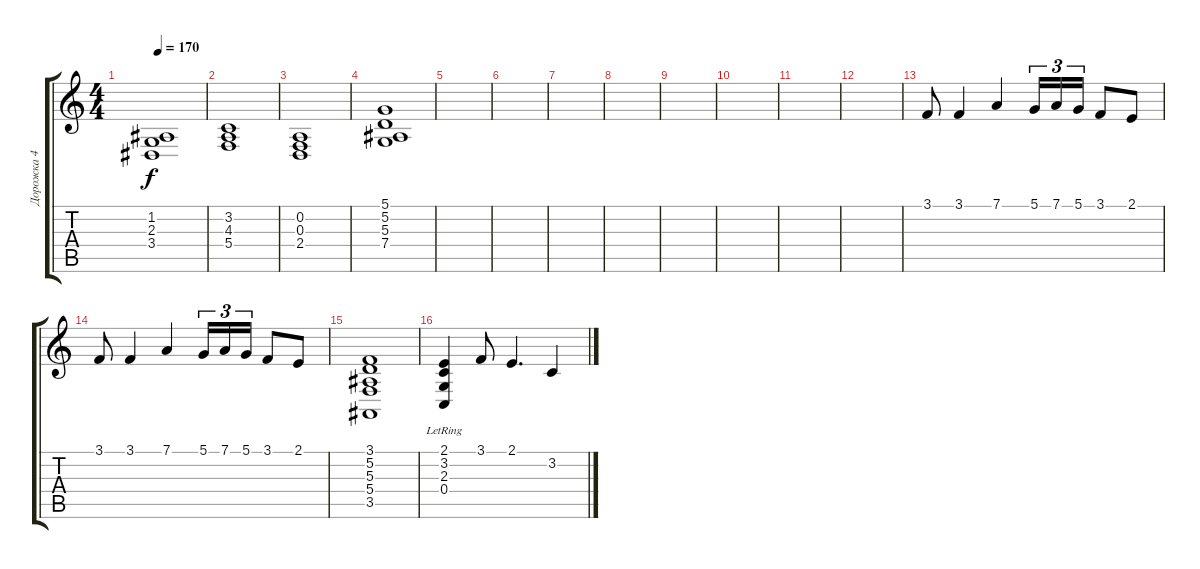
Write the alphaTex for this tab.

\track ("Дорожка 4" "Дорожка 4") {instrument stringensemble1}
\staff {score tabs}
\tuning (D4 A3 F3 C3 G2 D2) {hide}
\ts (4 4)
\tempo 170
\clef g2
\ks c
(1.2 2.3 3.4).1{dy f} |
(3.2 4.3 5.4).1 |
(0.2 0.3 2.4).1 |
(5.1 5.2 5.3 7.4).1 |
|
|
|
|
|
|
|
|
3.1.8 3.1.4 7.1.4 5.1.16{tu (3 2)} 7.1.16{tu (3 2)} 5.1.16{tu (3 2)} 3.1.8 2.1.8 |
3.1.8 3.1.4 7.1.4 5.1.16{tu (3 2)} 7.1.16{tu (3 2)} 5.1.16{tu (3 2)} 3.1.8 2.1.8 |
(3.1 5.2 5.3 5.4 3.5).1 |
(2.1 3.2{lr} 2.3{lr} 0.4{lr}).4 3.1.8 2.1.4{d} 3.2.4
